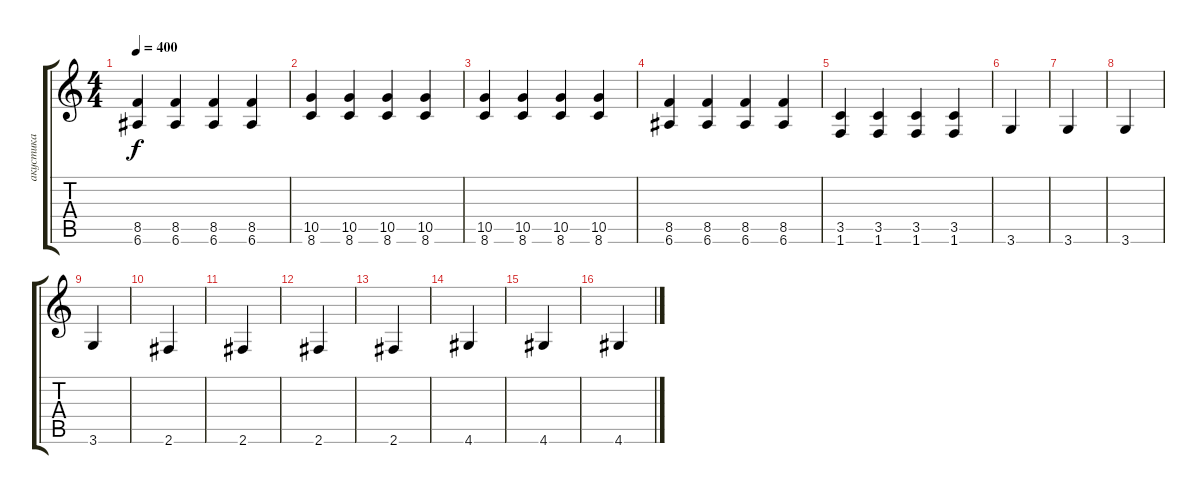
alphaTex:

\track ("акустика" "акустика") {instrument acousticguitarsteel}
\staff {score tabs}
\tuning (E4 B3 G3 D3 A2 E2) {hide}
\ts (4 4)
\tempo 400
\clef g2
\ks c
(8.5 6.6).4{dy f} (8.5 6.6).4 (8.5 6.6).4 (8.5 6.6).4 |
(10.5 8.6).4 (10.5 8.6).4 (10.5 8.6).4 (10.5 8.6).4 |
(10.5 8.6).4 (10.5 8.6).4 (10.5 8.6).4 (10.5 8.6).4 |
(8.5 6.6).4 (8.5 6.6).4 (8.5 6.6).4 (8.5 6.6).4 |
(3.5 1.6).4 (3.5 1.6).4 (3.5 1.6).4 (3.5 1.6).4 |
3.6.4 |
3.6.4 |
3.6.4 |
3.6.4 |
2.6.4 |
2.6.4 |
2.6.4 |
2.6.4 |
4.6.4 |
4.6.4 |
4.6.4
